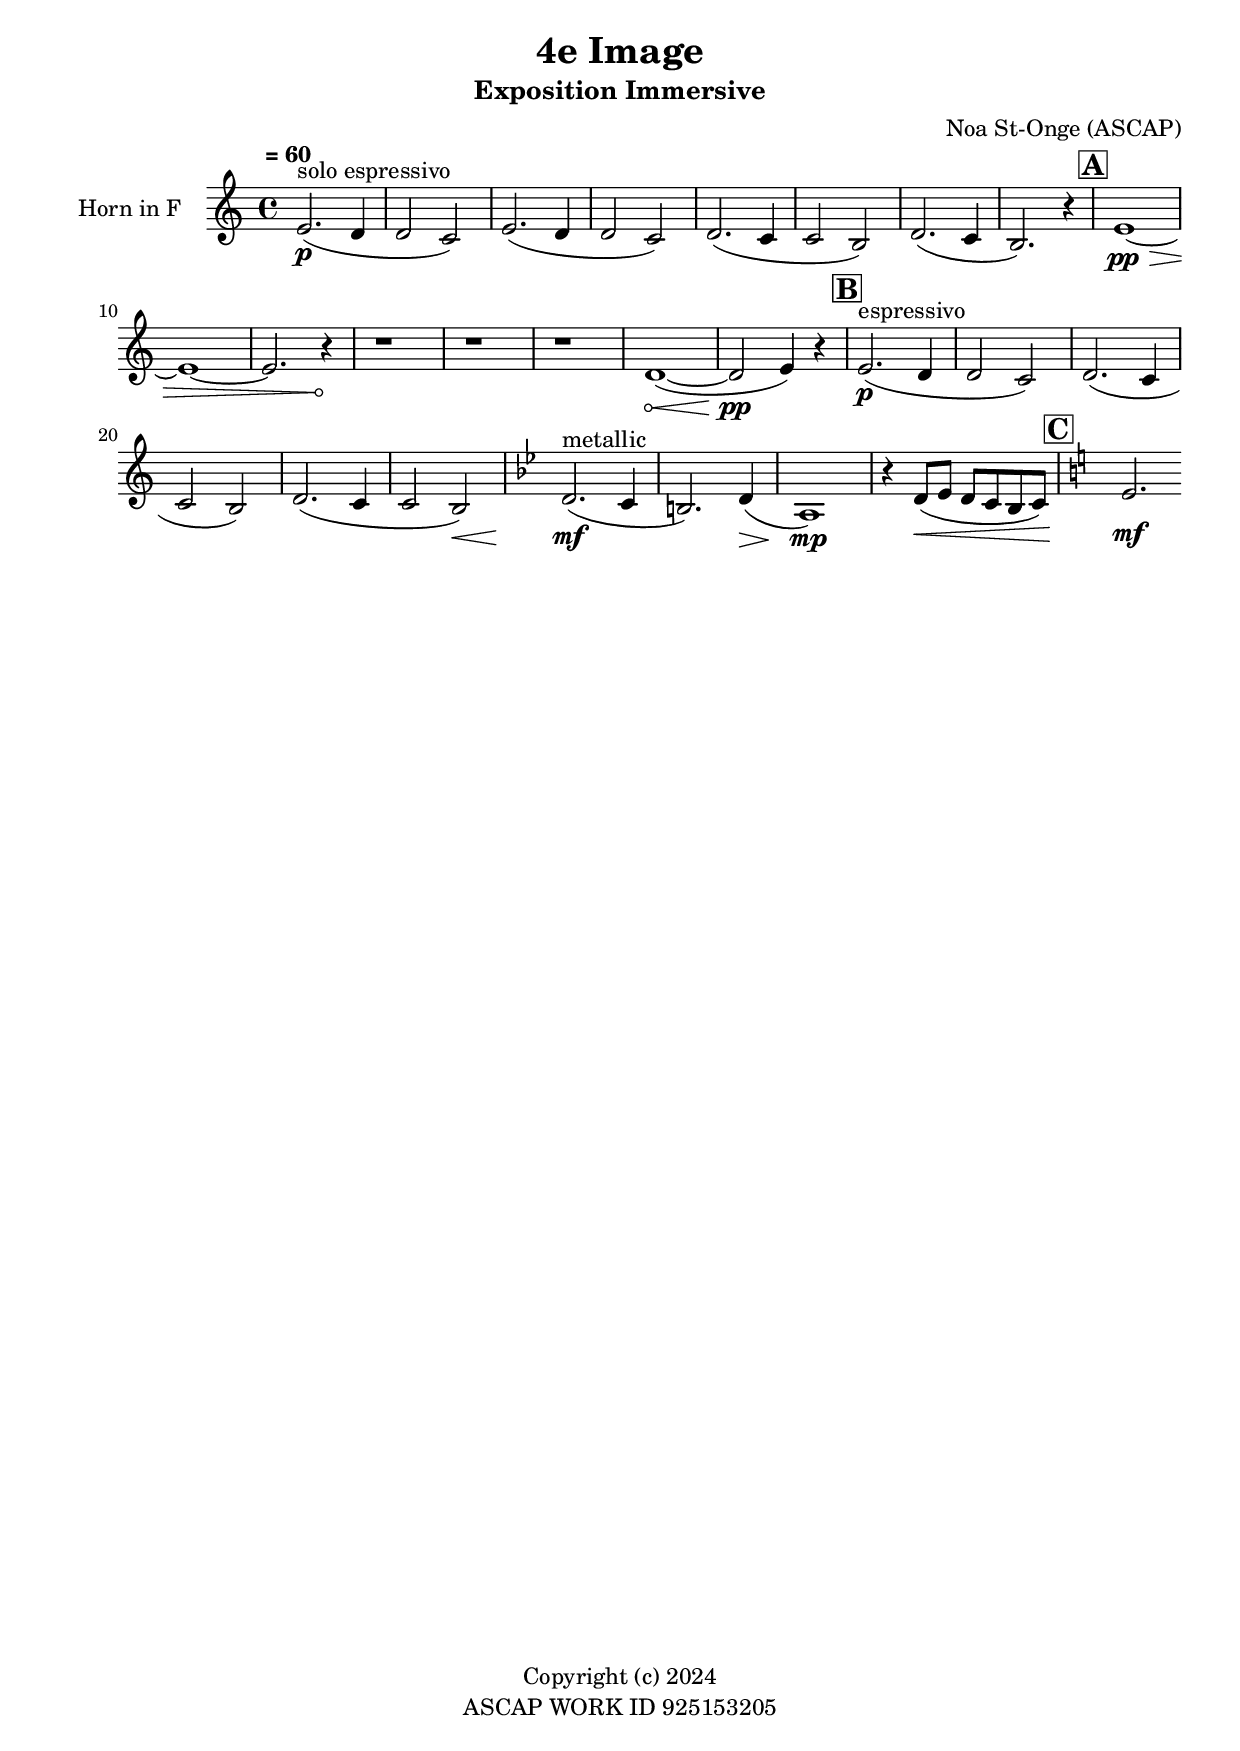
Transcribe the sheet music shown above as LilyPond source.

hornF = \relative c' {
  \time 4/4
  \tempo " = 60"
  \key f \major

  \set Score.rehearsalMarkFormatter = #format-mark-box-alphabet

  a2.\p^"solo espressivo"( g4 g2 f2)
  a2.( g4 g2 f2)
  g2.( f4 f2 e2)
  g2.( f4 e2.) r4

  %%%%% A %%%%%
  \mark \default
  \once \override Hairpin.circled-tip = ##t
  a1\>\pp ~ a1 ~ a2.

  r4\! \repeat unfold 3 {r1}

  \once \override Hairpin.circled-tip = ##t
  g1\<( ~ g2\!\pp a4) r4

  %%%%% B %%%%%
  \mark \default
  a2.\p^"espressivo"( g4 g2 f2)
  g2. (f4 f2 e2)
  g2. (f4 f2 e2\<)

  \key ees \major
  g2.\!\mf^"metallic"( f4 e2.) g4(\> d1)\mp

  r4 g8(\< aes8 g8 f8 ees8 f8)

  %%%%% C %%%%%
  \mark \default
  \key f \major
  a2.\mf

}

hornFPart = \new Staff \with {
  instrumentName = "Horn in F"
  shortInstrumentName = "Hn.F."
  midiInstrument = "french horn"
} \hornF

hornFBookPart = \new Staff \with {
  instrumentName = "Horn in F"
  shortInstrumentName = ""
  midiInstrument = "french horn"
} \hornF

\book {
  \bookOutputName "Horn"
  \header {
  title = "4e Image"
  subtitle = "Exposition Immersive"
  composer = "Noa St-Onge (ASCAP)"
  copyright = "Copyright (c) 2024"
  % Remove default LilyPond tagline
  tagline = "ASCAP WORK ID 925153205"
}
  \score {
    <<
      \transpose f, c \hornFBookPart
    >>
    \layout {
      indent = 25
      short-indent = 10
    }

    \midi {
      \tempo 4=60
    }
  }
}